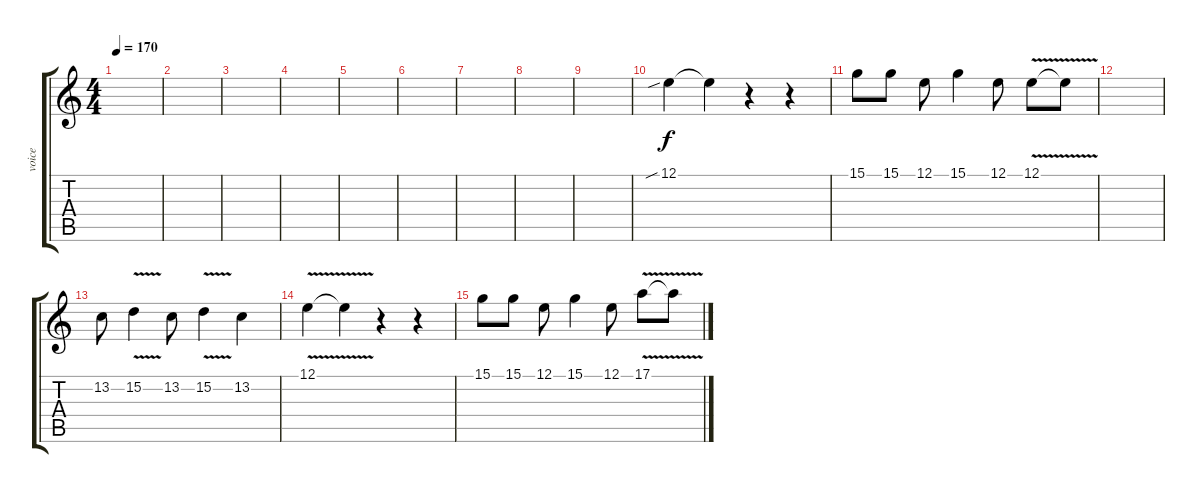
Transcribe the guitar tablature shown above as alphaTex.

\track ("voice" "voice") {instrument pad4choir}
\staff {score tabs}
\tuning (E4 B3 G3 D3 A2 E2) {hide}
\ts (4 4)
\tempo 170
\clef g2
\ks c
|
|
|
|
|
|
|
|
|
12.1{sib}.4 12.1{t}.4 r.4 r.4 |
15.1.8 15.1.8 12.1.8 15.1.4 12.1.8 12.1{v}.8 12.1{t}.8 |
|
13.2.8 15.2{v}.4 13.2.8 15.2{v}.4 13.2.4 |
12.1{v}.4 12.1{t}.4 r.4 r.4 |
15.1.8 15.1.8 12.1.8 15.1.4 12.1.8 17.1{v}.8 17.1{t}.8
